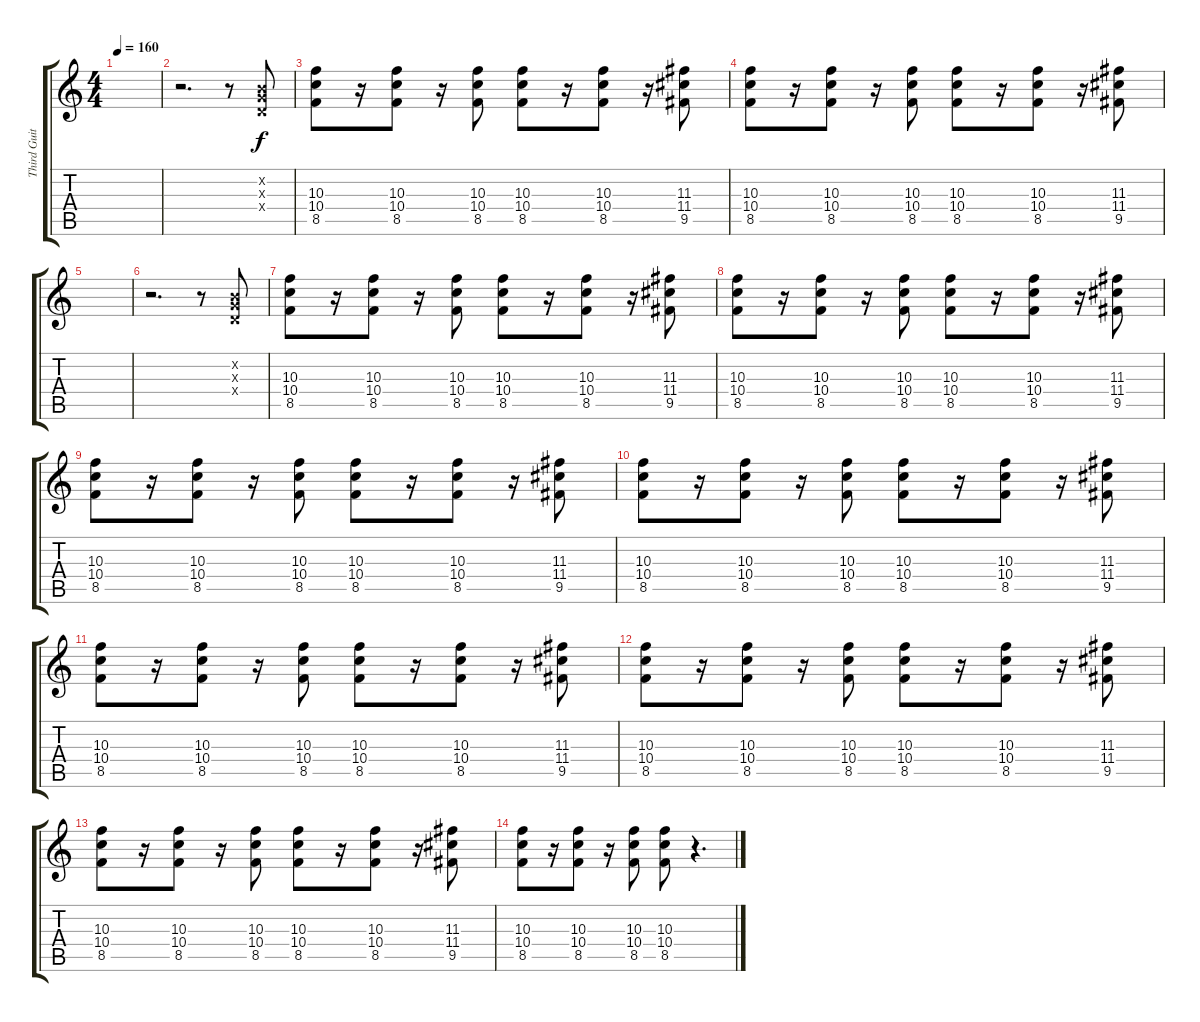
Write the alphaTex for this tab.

\track ("Third Guitar" "Third Guit") {instrument acousticguitarsteel}
\staff {score tabs}
\tuning (E4 B3 G3 D3 A2 E2) {hide}
\ts (4 4)
\tempo 160
\clef g2
\ks c
|
r.2{d} r.8 (0.2{x} 0.3{x} 0.4{x}).8 |
(10.3 10.4 8.5).8 r.16 (10.3 10.4 8.5).8 r.16 (10.3 10.4 8.5).8 (10.3 10.4 8.5).8 r.16 (10.3 10.4 8.5).8 r.16 (11.3 11.4 9.5).8 |
(10.3 10.4 8.5).8 r.16 (10.3 10.4 8.5).8 r.16 (10.3 10.4 8.5).8 (10.3 10.4 8.5).8 r.16 (10.3 10.4 8.5).8 r.16 (11.3 11.4 9.5).8 |
|
r.2{d} r.8 (0.2{x} 0.3{x} 0.4{x}).8 |
(10.3 10.4 8.5).8 r.16 (10.3 10.4 8.5).8 r.16 (10.3 10.4 8.5).8 (10.3 10.4 8.5).8 r.16 (10.3 10.4 8.5).8 r.16 (11.3 11.4 9.5).8 |
(10.3 10.4 8.5).8 r.16 (10.3 10.4 8.5).8 r.16 (10.3 10.4 8.5).8 (10.3 10.4 8.5).8 r.16 (10.3 10.4 8.5).8 r.16 (11.3 11.4 9.5).8 |
(10.3 10.4 8.5).8 r.16 (10.3 10.4 8.5).8 r.16 (10.3 10.4 8.5).8 (10.3 10.4 8.5).8 r.16 (10.3 10.4 8.5).8 r.16 (11.3 11.4 9.5).8 |
(10.3 10.4 8.5).8 r.16 (10.3 10.4 8.5).8 r.16 (10.3 10.4 8.5).8 (10.3 10.4 8.5).8 r.16 (10.3 10.4 8.5).8 r.16 (11.3 11.4 9.5).8 |
(10.3 10.4 8.5).8 r.16 (10.3 10.4 8.5).8 r.16 (10.3 10.4 8.5).8 (10.3 10.4 8.5).8 r.16 (10.3 10.4 8.5).8 r.16 (11.3 11.4 9.5).8 |
(10.3 10.4 8.5).8 r.16 (10.3 10.4 8.5).8 r.16 (10.3 10.4 8.5).8 (10.3 10.4 8.5).8 r.16 (10.3 10.4 8.5).8 r.16 (11.3 11.4 9.5).8 |
(10.3 10.4 8.5).8 r.16 (10.3 10.4 8.5).8 r.16 (10.3 10.4 8.5).8 (10.3 10.4 8.5).8 r.16 (10.3 10.4 8.5).8 r.16 (11.3 11.4 9.5).8 |
(10.3 10.4 8.5).8 r.16 (10.3 10.4 8.5).8 r.16 (10.3 10.4 8.5).8 (10.3 10.4 8.5).8 r.4{d}
